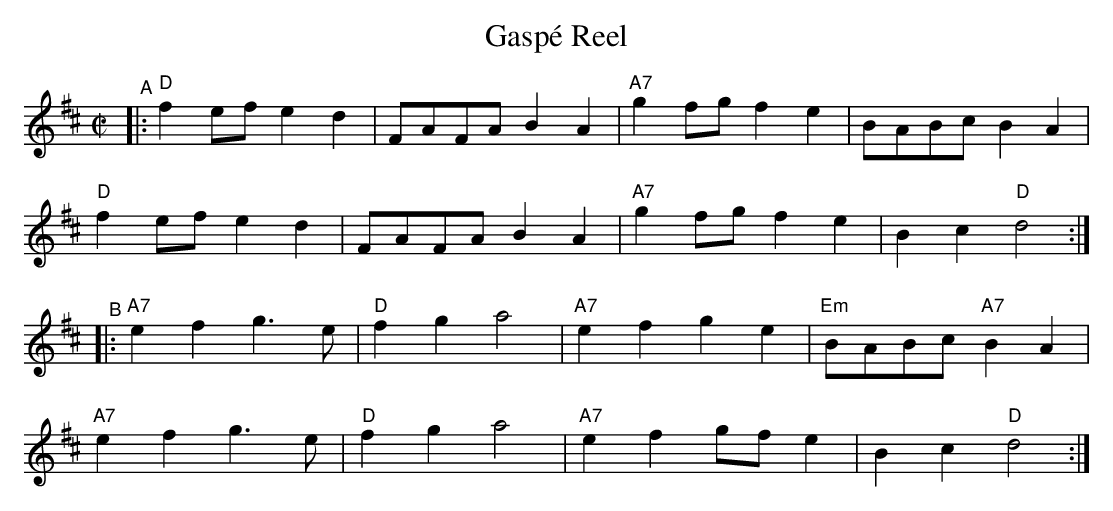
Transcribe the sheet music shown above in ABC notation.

X:1
T: Gasp\'e Reel
M: C|
K: D
"^A"|:\
"D"f2ef e2d2 | FAFA B2A2 | "A7"g2fg f2e2 | BABc B2A2 |
"D"f2ef e2d2 | FAFA B2A2 | "A7"g2fg f2e2 | B2c2 "D"d4 :|
"^B"|:\
"A7"e2f2 g3e | "D"f2g2 a4 | "A7"e2f2 g2e2 | "Em"BABc "A7"B2A2 |
"A7"e2f2 g3e | "D"f2g2 a4 | "A7"e2f2 gfe2 | B2c2 "D"d4 :|
